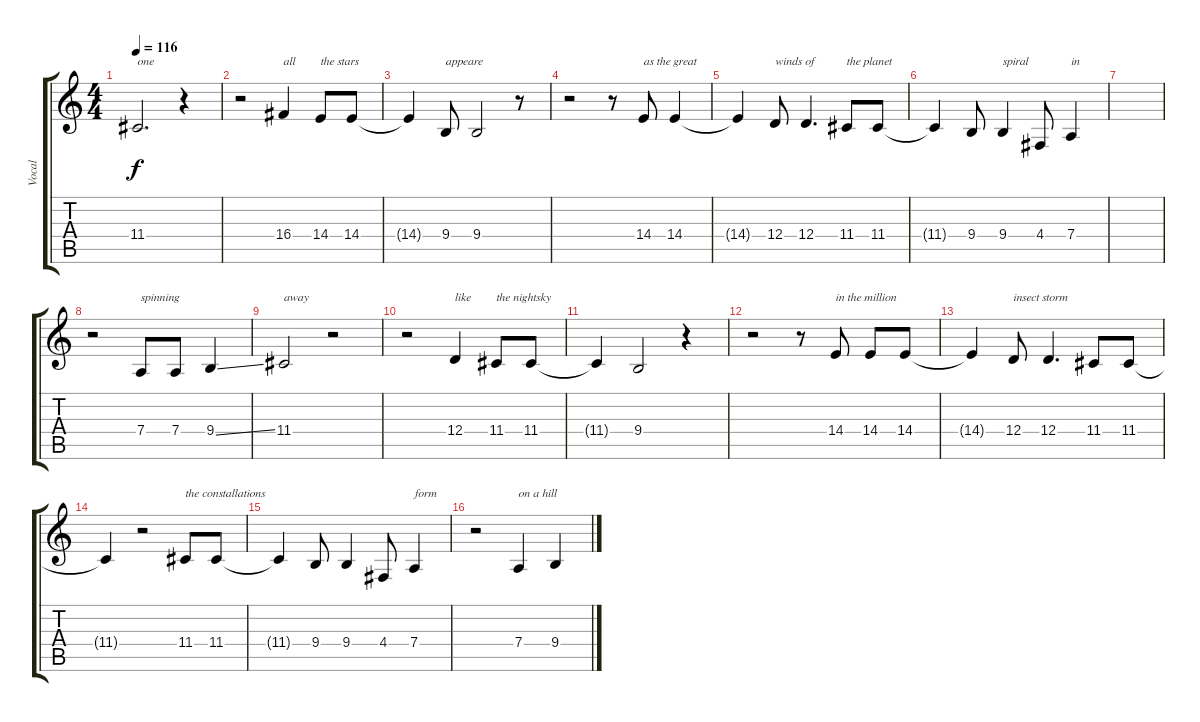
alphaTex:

\track ("Vocal" "Vocal") {instrument baritonesax}
\staff {score tabs}
\tuning (E4 B3 G3 D3 A2 E2) {hide}
\ts (4 4)
\tempo 116
\clef g2
\ks c
11.4.2{d txt "one" dy f} r.4 |
r.2 16.4.4{txt "all"} 14.4.8{txt "the stars"} 14.4.8 |
14.4{t}.4 9.4.8{txt "appeare"} 9.4.2 r.8 |
r.2 r.8 14.4.8{txt "as the great"} 14.4.4 |
14.4{t}.4 12.4.8{txt "winds of "} 12.4.4{d} 11.4.8{txt "the planet"} 11.4.8 |
11.4{t}.4 9.4.8 9.4.4{txt "spiral"} 4.4.8 7.4.4{txt "in"} |
|
r.2 7.4.8{txt "spinning"} 7.4.8 9.4{ss}.4 |
11.4.2{txt "away"} r.2 |
r.2 12.4.4{txt "like"} 11.4.8{txt "the nightsky"} 11.4.8 |
11.4{t}.4 9.4.2 r.4 |
r.2 r.8 14.4.8{txt "in the million"} 14.4.8 14.4.8 |
14.4{t}.4 12.4.8{txt "insect storm"} 12.4.4{d} 11.4.8 11.4.8 |
11.4{t}.4 r.2 11.4.8{txt "the constallations"} 11.4.8 |
11.4{t}.4 9.4.8 9.4.4 4.4.8 7.4.4{txt "form"} |
r.2 7.4.4{txt "on a hill"} 9.4{ss}.4
